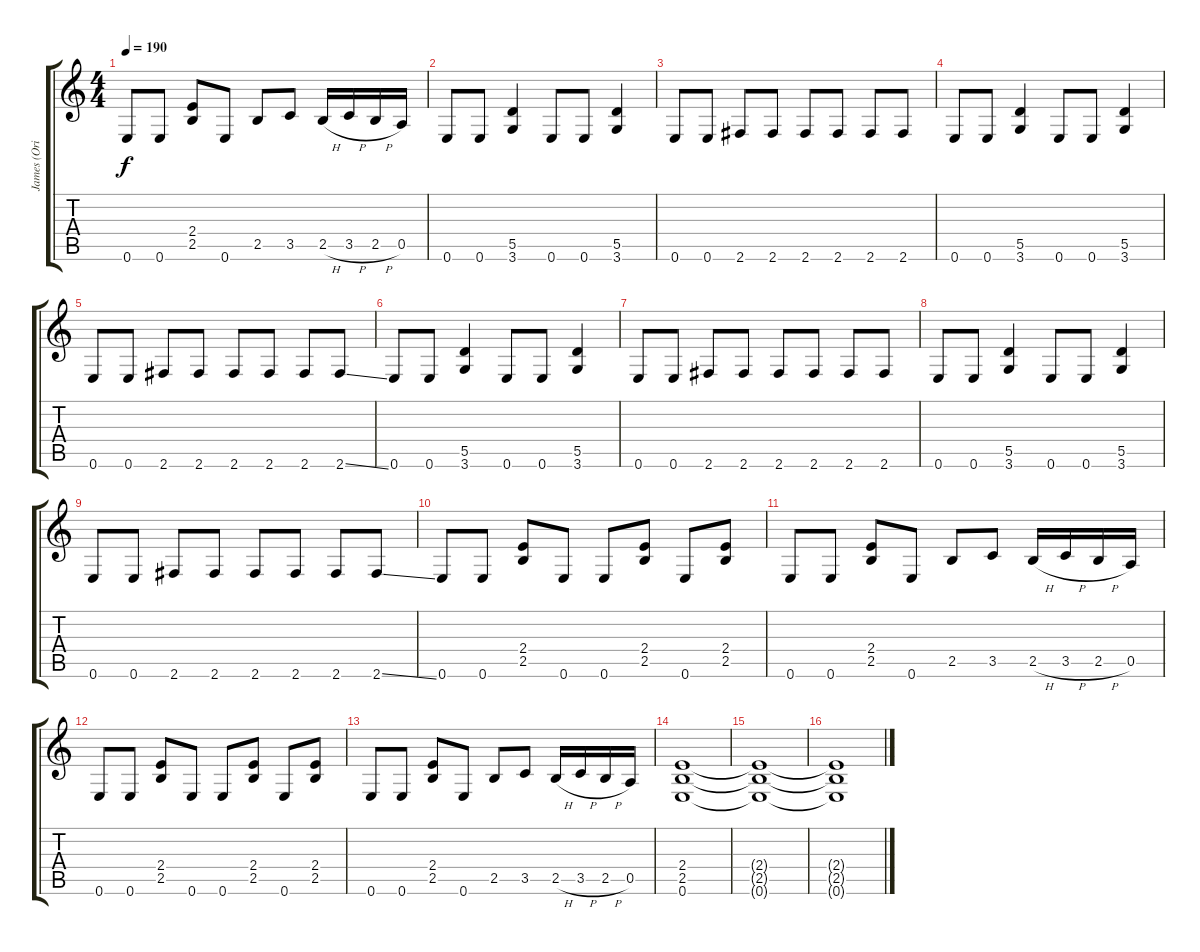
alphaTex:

\track ("James (Original track) MUTE THIS!!!" "James (Ori") {instrument distortionguitar}
\staff {score tabs}
\tuning (E4 B3 G3 D3 A2 E2) {hide}
\ts (4 4)
\tempo 190
\clef g2
\ks c
0.6.8{dy f} 0.6.8 (2.4 2.5).8 0.6.8 2.5.8 3.5.8 2.5{h}.16 3.5{h}.16 2.5{h}.16 0.5.16 |
0.6.8 0.6.8 (5.5 3.6).4 0.6.8 0.6.8 (5.5 3.6).4 |
0.6.8 0.6.8 2.6.8 2.6.8 2.6.8 2.6.8 2.6.8 2.6.8 |
0.6.8 0.6.8 (5.5 3.6).4 0.6.8 0.6.8 (5.5 3.6).4 |
0.6.8 0.6.8 2.6.8 2.6.8 2.6.8 2.6.8 2.6.8 2.6{ss}.8 |
0.6.8 0.6.8 (5.5 3.6).4 0.6.8 0.6.8 (5.5 3.6).4 |
0.6.8 0.6.8 2.6.8 2.6.8 2.6.8 2.6.8 2.6.8 2.6.8 |
0.6.8 0.6.8 (5.5 3.6).4 0.6.8 0.6.8 (5.5 3.6).4 |
0.6.8 0.6.8 2.6.8 2.6.8 2.6.8 2.6.8 2.6.8 2.6{ss}.8 |
0.6.8 0.6.8 (2.4 2.5).8 0.6.8 0.6.8 (2.4 2.5).8 0.6.8 (2.4 2.5).8 |
0.6.8 0.6.8 (2.4 2.5).8 0.6.8 2.5.8 3.5.8 2.5{h}.16 3.5{h}.16 2.5{h}.16 0.5.16 |
0.6.8 0.6.8 (2.4 2.5).8 0.6.8 0.6.8 (2.4 2.5).8 0.6.8 (2.4 2.5).8 |
0.6.8 0.6.8 (2.4 2.5).8 0.6.8 2.5.8 3.5.8 2.5{h}.16 3.5{h}.16 2.5{h}.16 0.5.16 |
(2.4 2.5 0.6).1 |
(2.4{t} 2.5{t} 0.6{t}).1 |
(2.4{t} 2.5{t} 0.6{t}).1
